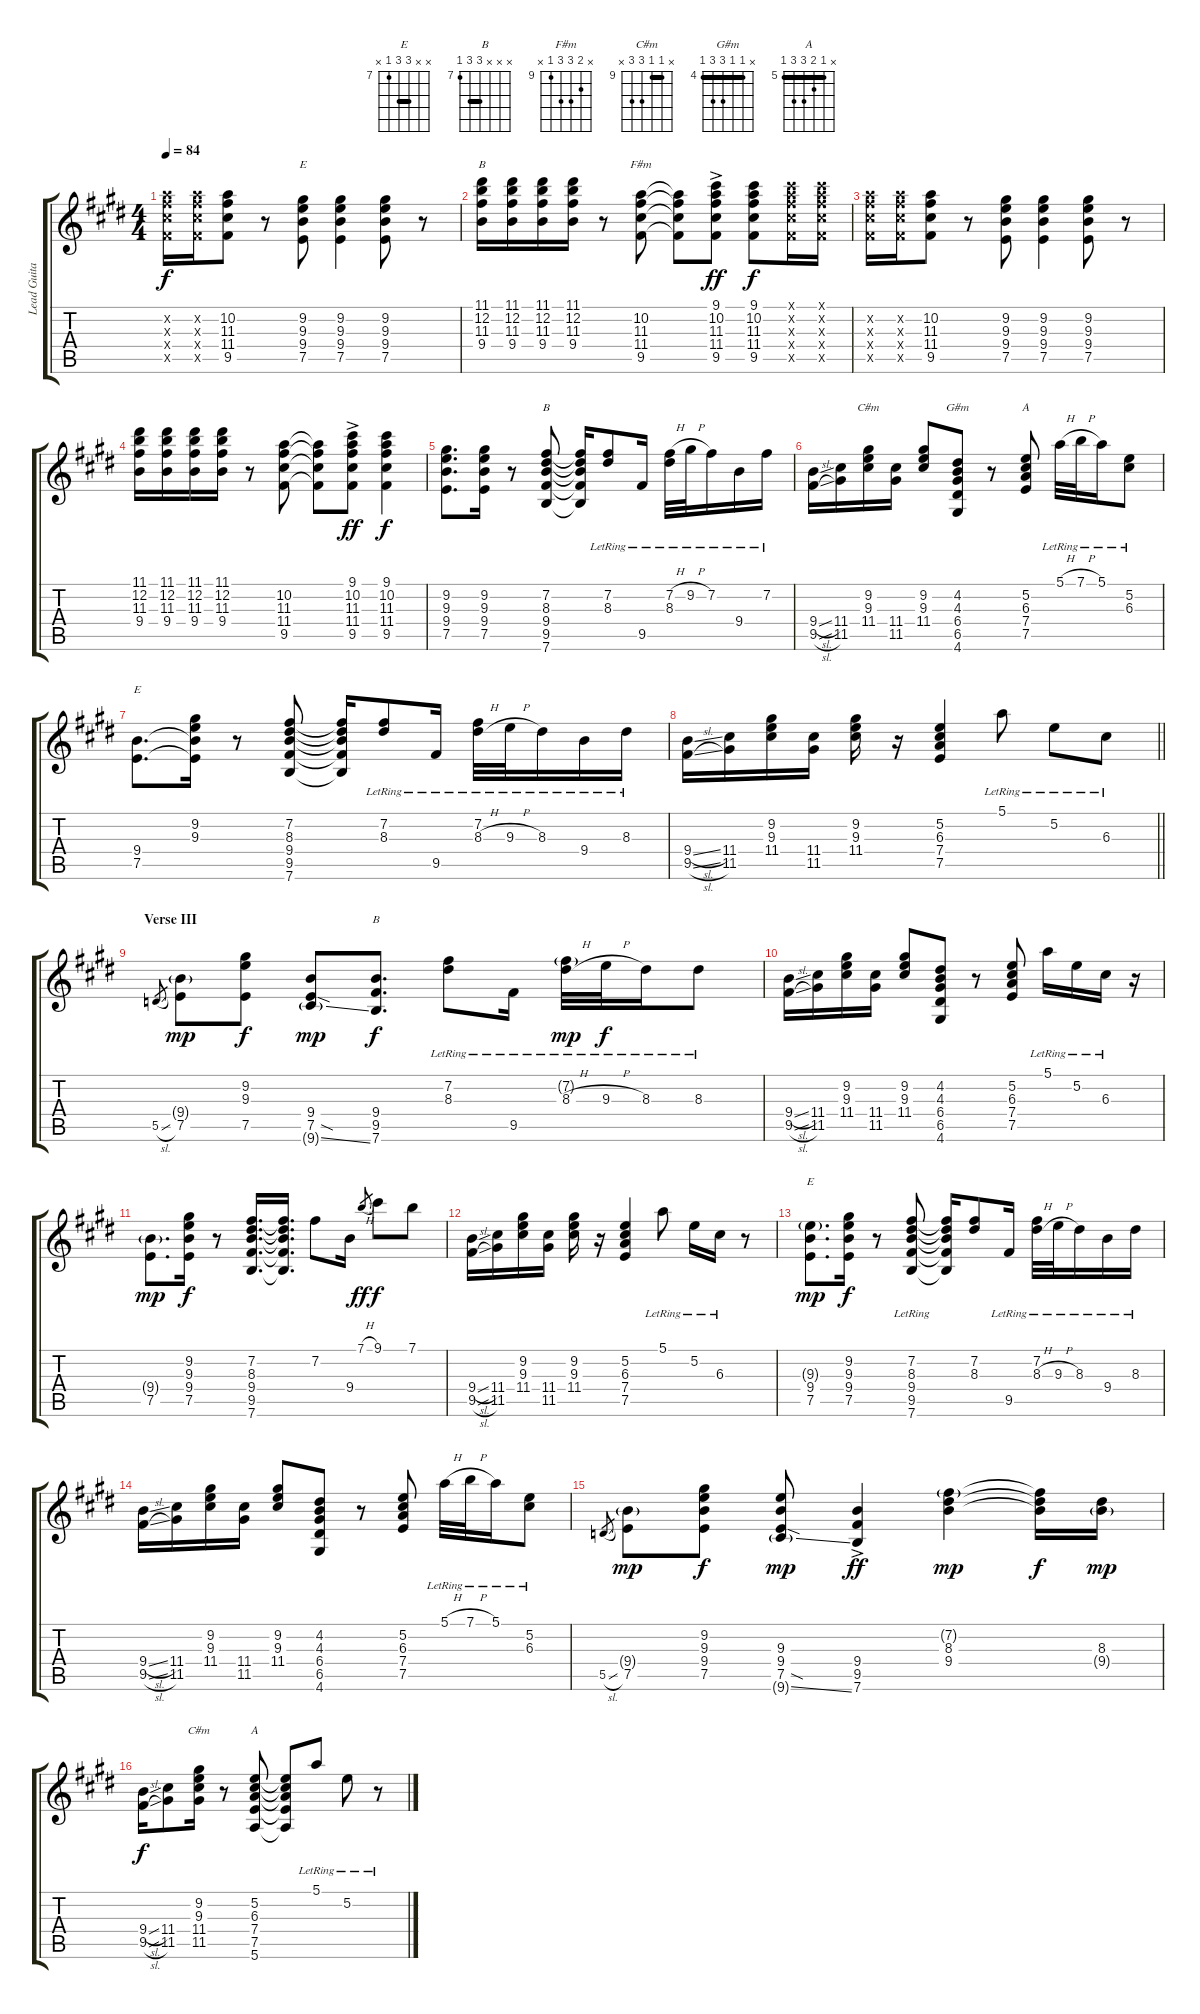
\track ("Lead Guitar" "Lead Guita") {instrument electricguitarclean}
\staff {score tabs}
\tuning (E4 B3 G3 D3 A2 E2) {hide}
\chord ("E" x 9 9 9 7 x) {firstfret 7 barre 9}
\chord ("B" 11 12 11 9 x x) {firstfret 9 barre 11}
\chord ("F#m" x 10 11 11 9 x) {firstfret 9}
\chord ("B" x 7 8 9 9 7) {firstfret 7 barre 7}
\chord ("C#m" x 9 9 11 x x) {firstfret 9 barre 9}
\chord ("G#m" x 4 4 6 6 4) {firstfret 4 barre 4}
\chord ("A" x 5 6 7 7 x) {firstfret 5}
\chord ("E" x x x 9 7 x) {firstfret 7}
\chord ("B" x x x 9 9 7) {firstfret 7 barre 9}
\chord ("E" x x 9 9 7 x) {firstfret 7 barre 9}
\chord ("C#m" x 9 9 11 11 x) {firstfret 9 barre 9}
\chord ("A" x 5 6 7 7 5) {firstfret 5 barre 5}
\ts (4 4)
\tempo 84
\clef g2
\ks e
(10.2{x} 11.3{x} 11.4{x} 9.5{x}).16{dy f} (10.2{x} 11.3{x} 11.4{x} 9.5{x}).16 (10.2 11.3 11.4 9.5).8 r.8 (9.2 9.3 9.4 7.5).8{ch "E"} (9.2 9.3 9.4 7.5).4 (9.2 9.3 9.4 7.5).8 r.8 |
(11.1 12.2 11.3 9.4).16{ch "B"} (11.1 12.2 11.3 9.4).16 (11.1 12.2 11.3 9.4).16 (11.1 12.2 11.3 9.4).16 r.8 (10.2 11.3 11.4 9.5).8{ch "F#m"} (10.2{t} 11.3{t} 11.4{t} 9.5{t}).8 (9.1{ac} 10.2 11.3 11.4 9.5).8{dy ff} (9.1 10.2 11.3 11.4 9.5).8{dy f} (9.1{x} 10.2{x} 11.3{x} 11.4{x} 9.5{x}).16 (9.1{x} 10.2{x} 11.3{x} 11.4{x} 9.5{x}).16 |
(10.2{x} 11.3{x} 11.4{x} 9.5{x}).16 (10.2{x} 11.3{x} 11.4{x} 9.5{x}).16 (10.2 11.3 11.4 9.5).8 r.8 (9.2 9.3 9.4 7.5).8 (9.2 9.3 9.4 7.5).4 (9.2 9.3 9.4 7.5).8 r.8 |
(11.1 12.2 11.3 9.4).16 (11.1 12.2 11.3 9.4).16 (11.1 12.2 11.3 9.4).16 (11.1 12.2 11.3 9.4).16 r.8 (10.2 11.3 11.4 9.5).8 (10.2{t} 11.3{t} 11.4{t} 9.5{t}).8 (9.1{ac} 10.2 11.3 11.4 9.5).8{dy ff} (9.1 10.2 11.3 11.4 9.5).4{dy f} |
(9.2 9.3 9.4 7.5).8{d} (9.2 9.3 9.4 7.5).16 r.8 (7.2 8.3 9.4 9.5 7.6).8{ch "B"} (7.2{t} 8.3{t} 9.4{t} 9.5{t} 7.6{t}).16 (7.2{lr} 8.3{lr}).8 9.5{lr}.16 (7.2{h lr} 8.3{lr}).32 9.2{h lr}.32 7.2{lr}.16 9.4{lr}.16 7.2{lr}.16 |
\ks c#minor
(9.4{sl} 9.5{sl}).16 (11.4 11.5).16 (9.2 9.3 11.4).16{ch "C#m"} (11.4 11.5).16 (9.2 9.3 11.4).8 (4.2 4.3 6.4 6.5 4.6).8{ch "G#m"} r.8 (5.2 6.3 7.4 7.5).8{ch "A"} 5.1{h lr}.32 7.1{h lr}.32 5.1{lr}.16 (5.2{lr} 6.3{lr}).8 |
(9.4 7.5).8{d ch "E"} (9.2 9.3 9.4{t} 7.5{t}).16 r.8 (7.2 8.3 9.4 9.5 7.6).8 (7.2{t} 8.3{t} 9.4{t} 9.5{t} 7.6{t}).16 (7.2{lr} 8.3{lr}).8 9.5{lr}.16 (7.2{lr} 8.3{h lr}).32 9.3{h lr}.32 8.3{lr}.16 9.4{lr}.16 8.3{lr}.16 |
\barLineRight lightlight
\ks e
(9.4{sl} 9.5{sl}).16 (11.4 11.5).16 (9.2 9.3 11.4).16 (11.4 11.5).16 (9.2 9.3 11.4).16 r.16 (5.2 6.3 7.4 7.5).4 5.1{lr}.8 5.2{lr}.8 6.3{lr}.8 |
\section ("" "Verse III")
\ks c#minor
5.5{sl}.8{gr} (9.4{g} 7.5).8{dy mp} (9.2 9.3 7.5).8{dy f} (9.4 7.5{sod} 9.6{ss g}).8{dy mp} (9.4 9.5 7.6).8{d ch "B" dy f} (7.2{lr} 8.3{lr}).8 9.5{lr}.16 (7.2{g lr} 8.3{h lr}).32{dy mp} 9.3{h lr}.32{dy f} 8.3{lr}.16 8.3{lr}.8 |
(9.4{sl} 9.5{sl}).16 (11.4 11.5).16 (9.2 9.3 11.4).16 (11.4 11.5).16 (9.2 9.3 11.4).8 (4.2 4.3 6.4 6.5 4.6).8 r.8 (5.2 6.3 7.4 7.5).8 5.1{lr}.16 5.2{lr}.16 6.3{lr}.16 r.16 |
\ks e
(9.4{g} 7.5).8{d dy mp} (9.2 9.3 9.4 7.5).16{dy f} r.8 (7.2 8.3 9.4 9.5 7.6).16{d} (7.2{t} 8.3{t} 9.4{t} 9.5{t} 7.6{t}).16{d} 7.2.8 9.4.16 7.1{h}.8{gr dy ff} 9.1.8{dy f} 7.1.8 |
\ks c#minor
(9.4{sl} 9.5{sl}).16 (11.4 11.5).16 (9.2 9.3 11.4).16 (11.4 11.5).16 (9.2 9.3 11.4).16 r.16 (5.2 6.3 7.4 7.5).4 5.1{lr}.8 5.2{lr}.16 6.3{lr}.16 r.8 |
(9.3{g} 9.4 7.5).8{d ch "E" dy mp} (9.2 9.3 9.4 7.5).16{dy f} r.8 (7.2{lr} 8.3{lr} 9.4{lr} 9.5{lr} 7.6{lr}).8 (7.2{t} 8.3{t} 9.4{t} 9.5{t} 7.6{t}).16 (7.2 8.3).8 9.5{lr}.16 (7.2{lr} 8.3{h lr}).32 9.3{h lr}.32 8.3{lr}.16 9.4{lr}.16 8.3{lr}.16 |
\ks e
(9.4{sl} 9.5{sl}).16 (11.4 11.5).16 (9.2 9.3 11.4).16 (11.4 11.5).16 (9.2 9.3 11.4).8 (4.2 4.3 6.4 6.5 4.6).8 r.8 (5.2 6.3 7.4 7.5).8 5.1{h lr}.32 7.1{h lr}.32 5.1{lr}.16 (5.2{lr} 6.3{lr}).8 |
\ks c#minor
5.5{sl}.8{gr} (9.4{g} 7.5).8{dy mp} (9.2 9.3 9.4 7.5).8{dy f} (9.3 9.4 7.5{sod} 9.6{ss g}).8{dy mp} (9.4 9.5 7.6{ac}).4{dy ff} (7.2{g} 8.3 9.4).4{dy mp} (7.2{t} 8.3{t} 9.4{t}).16{dy f} (8.3 9.4{g}).16{dy mp} |
(9.4{sl} 9.5{sl}).16{dy f} (11.4 11.5).8 (9.2 9.3 11.4 11.5).16{ch "C#m"} r.8 (5.2 6.3 7.4 7.5 5.6).8{ch "A"} (5.2{t} 6.3{t} 7.4{t} 7.5{t} 5.6{t}).8 5.1{lr}.8 5.2{lr}.8 r.8
